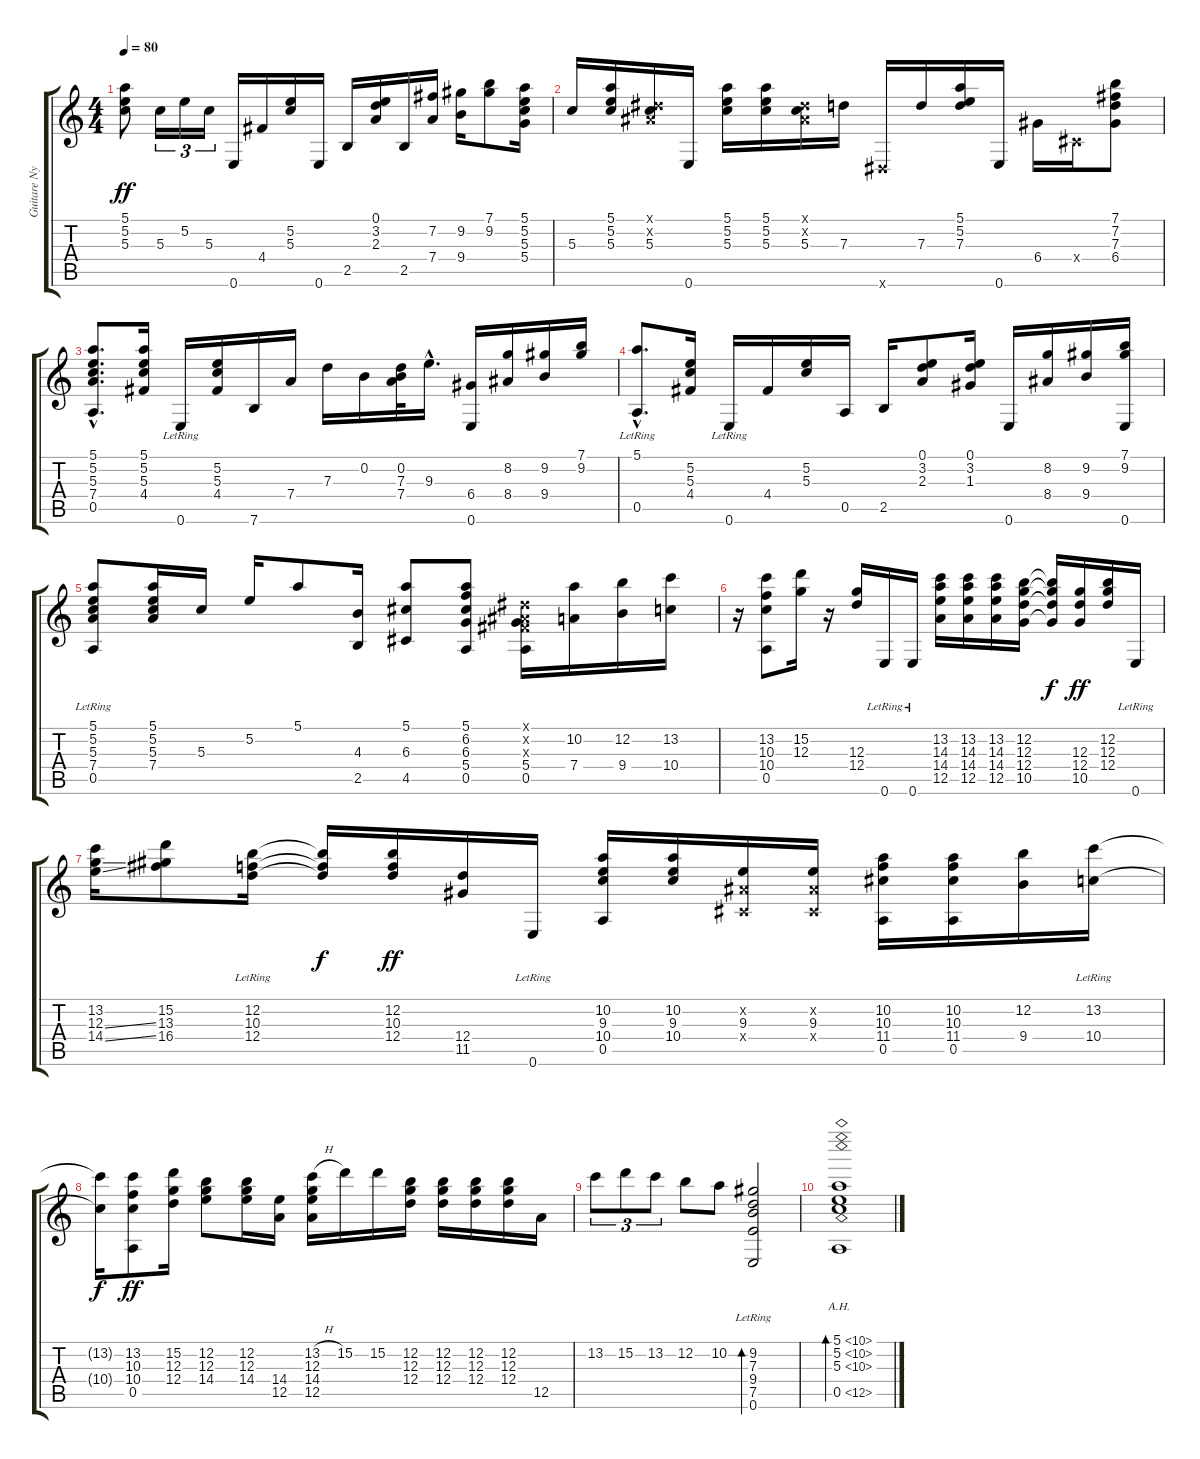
\track ("Guitare Nylon" "Guitare Ny") {instrument acousticguitarnylon}
\staff {score tabs}
\tuning (E4 B3 G3 D3 A2 E2) {hide}
\ts (4 4)
\tempo 80
\clef g2
\ks c
(5.1 5.2 5.3).8{dy ff} 5.3.16{tu (3 2)} 5.2.16{tu (3 2)} 5.3.16{tu (3 2)} 0.6.16 4.4.16 (5.2 5.3).16 0.6.16 2.5.16 (0.1 3.2 2.3).16 2.5.16 (7.2 7.4).16 (9.2 9.4).16 (7.1 9.2).8 (5.1 5.2 5.3 5.4).16 |
5.3.16 (5.1 5.2 5.3).16 (-1.1{x} -1.2{x} 5.3).16 0.6.16 (5.1 5.2 5.3).16 (5.1 5.2 5.3).16 (-1.1{x} -1.2{x} 5.3).16 7.3.16 -1.6{x}.16 7.3.16 (5.1 5.2 7.3).16 0.6.16 6.4.16 -1.4{x}.16 (7.1 7.2 7.3 6.4).8 |
(5.1{hac} 5.2{hac} 5.3{hac} 7.4{hac} 0.5{hac}).8{d} (5.1 5.2 5.3 4.4).16 0.6{lr}.16 (5.2 5.3 4.4).16 7.6.16 7.4.16 7.3.16 0.2.16 (0.2 7.3 7.4).32 9.3{hac}.16{d} (6.4 0.6).16 (8.2 8.4).16 (9.2 9.4).16 (7.1 9.2).16 |
(5.1{hac} 0.5{hac lr}).8{d} (5.2 5.3 4.4).16 0.6{lr}.16 4.4.16 (5.2 5.3).16 0.5.16 2.5.16 (0.1 3.2 2.3).8 (0.1 3.2 1.3).16 0.6.16 (8.2 8.4).16 (9.2 9.4).16 (7.1 9.2 0.6).16 |
(5.1 5.2 5.3 7.4 0.5{lr}).8 (5.1 5.2 5.3 7.4).16 5.3.16 5.2.16 5.1.8 (4.3 2.5).16 (5.1 6.3 4.5).8 (5.1 6.2 6.3 5.4 0.5).8 (-1.1{x} -1.2{x} -1.3{x} 5.4 0.5).16 (10.2 7.4).16 (12.2 9.4).16 (13.2 10.4).16 |
r.16 (13.2 10.3 10.4 0.5).8 (15.2 12.3).16 r.16 (12.3 12.4).16 0.6{lr}.16 0.6{lr}.16 (13.2 14.3 14.4 12.5).16 (13.2 14.3 14.4 12.5).16 (13.2 14.3 14.4 12.5).16 (12.2 12.3 12.4 10.5).16 (12.2{t} 12.3{t} 12.4{t} 10.5{t}).16{dy f} (12.3 12.4 10.5).16{dy ff} (12.2 12.3 12.4).16 0.6{lr}.16 |
(13.2 12.3{ss} 14.4{ss}).16 (15.2 13.3 16.4).8 (12.2{lr} 10.3{lr} 12.4{lr}).16 (12.2{t} 10.3{t} 12.4{t}).16{dy f} (12.2 10.3 12.4).16{dy ff} (12.4 11.5).16 0.6{lr}.16 (10.2 9.3 10.4 0.5).16 (10.2 9.3 10.4).16 (-1.2{x} 9.3 -1.4{x}).16 (-1.2{x} 9.3 -1.4{x}).16 (10.2 10.3 11.4 0.5).16 (10.2 10.3 11.4 0.5).16 (12.2 9.4).16 (13.2{lr} 10.4).16 |
(13.2{t} 10.4{t}).16{dy f} (13.2 10.3 10.4 0.5).8{dy ff} (15.2 12.3 12.4).16 (12.2 12.3 14.4).8 (12.2 12.3 14.4).16 (14.4 12.5).16 (13.2{h} 12.3 14.4 12.5).16 15.2.16 15.2.16 (12.2 12.3 12.4).16 (12.2 12.3 12.4).16 (12.2 12.3 12.4).16 (12.2 12.3 12.4).16 12.5.16 |
13.2.8{tu (3 2)} 15.2.8{tu (3 2)} 13.2.8{tu (3 2)} 12.2.8 10.2.8 (9.2 7.3 9.4 7.5 0.6{lr}).2{bd 120} |
(5.1{ah 5} 5.2{ah 5} 5.3{ah 5} 0.5{ah 12}).1{bd 120}
